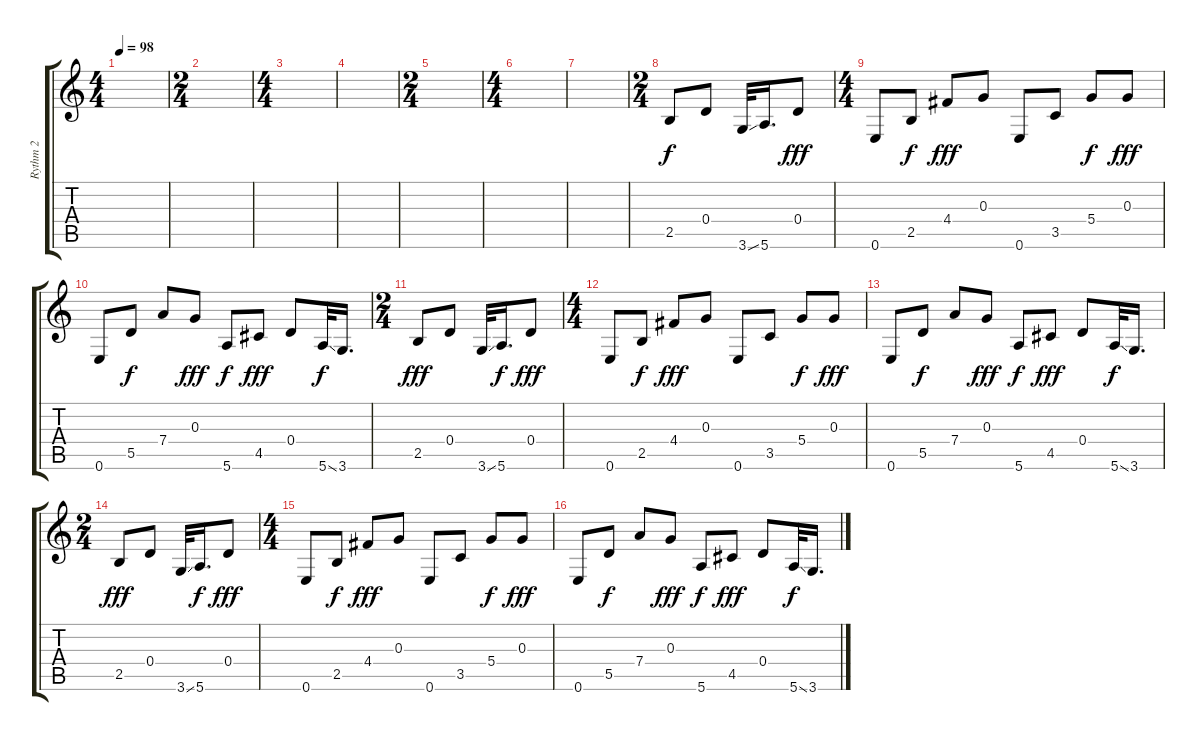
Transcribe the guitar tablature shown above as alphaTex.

\track ("Rythm 2" "Rythm 2") {instrument electricguitarclean}
\staff {score tabs}
\tuning (E4 B3 G3 D3 A2 E2) {hide}
\ts (4 4)
\tempo 98
\clef g2
\ks c
|
\ts (2 4)
|
\ts (4 4)
|
|
\ts (2 4)
|
\ts (4 4)
|
|
\ts (2 4)
2.5.8 0.4.8 3.6{ss}.32 5.6.16{d dy f} 0.4.8{dy fff} |
\ts (4 4)
0.6.8 2.5.8{dy f} 4.4.8{dy fff} 0.3.8 0.6.8 3.5.8 5.4.8{dy f} 0.3.8{dy fff} |
0.6.8 5.5.8{dy f} 7.4.8 0.3.8{dy fff} 5.6.8{dy f} 4.5.8{dy fff} 0.4.8 5.6{ss}.32{dy f} 3.6.16{d} |
\ts (2 4)
2.5.8{dy fff} 0.4.8 3.6{ss}.32 5.6.16{d dy f} 0.4.8{dy fff} |
\ts (4 4)
0.6.8 2.5.8{dy f} 4.4.8{dy fff} 0.3.8 0.6.8 3.5.8 5.4.8{dy f} 0.3.8{dy fff} |
0.6.8 5.5.8{dy f} 7.4.8 0.3.8{dy fff} 5.6.8{dy f} 4.5.8{dy fff} 0.4.8 5.6{ss}.32{dy f} 3.6.16{d} |
\ts (2 4)
2.5.8{dy fff} 0.4.8 3.6{ss}.32 5.6.16{d dy f} 0.4.8{dy fff} |
\ts (4 4)
0.6.8 2.5.8{dy f} 4.4.8{dy fff} 0.3.8 0.6.8 3.5.8 5.4.8{dy f} 0.3.8{dy fff} |
0.6.8 5.5.8{dy f} 7.4.8 0.3.8{dy fff} 5.6.8{dy f} 4.5.8{dy fff} 0.4.8 5.6{ss}.32{dy f} 3.6.16{d}
